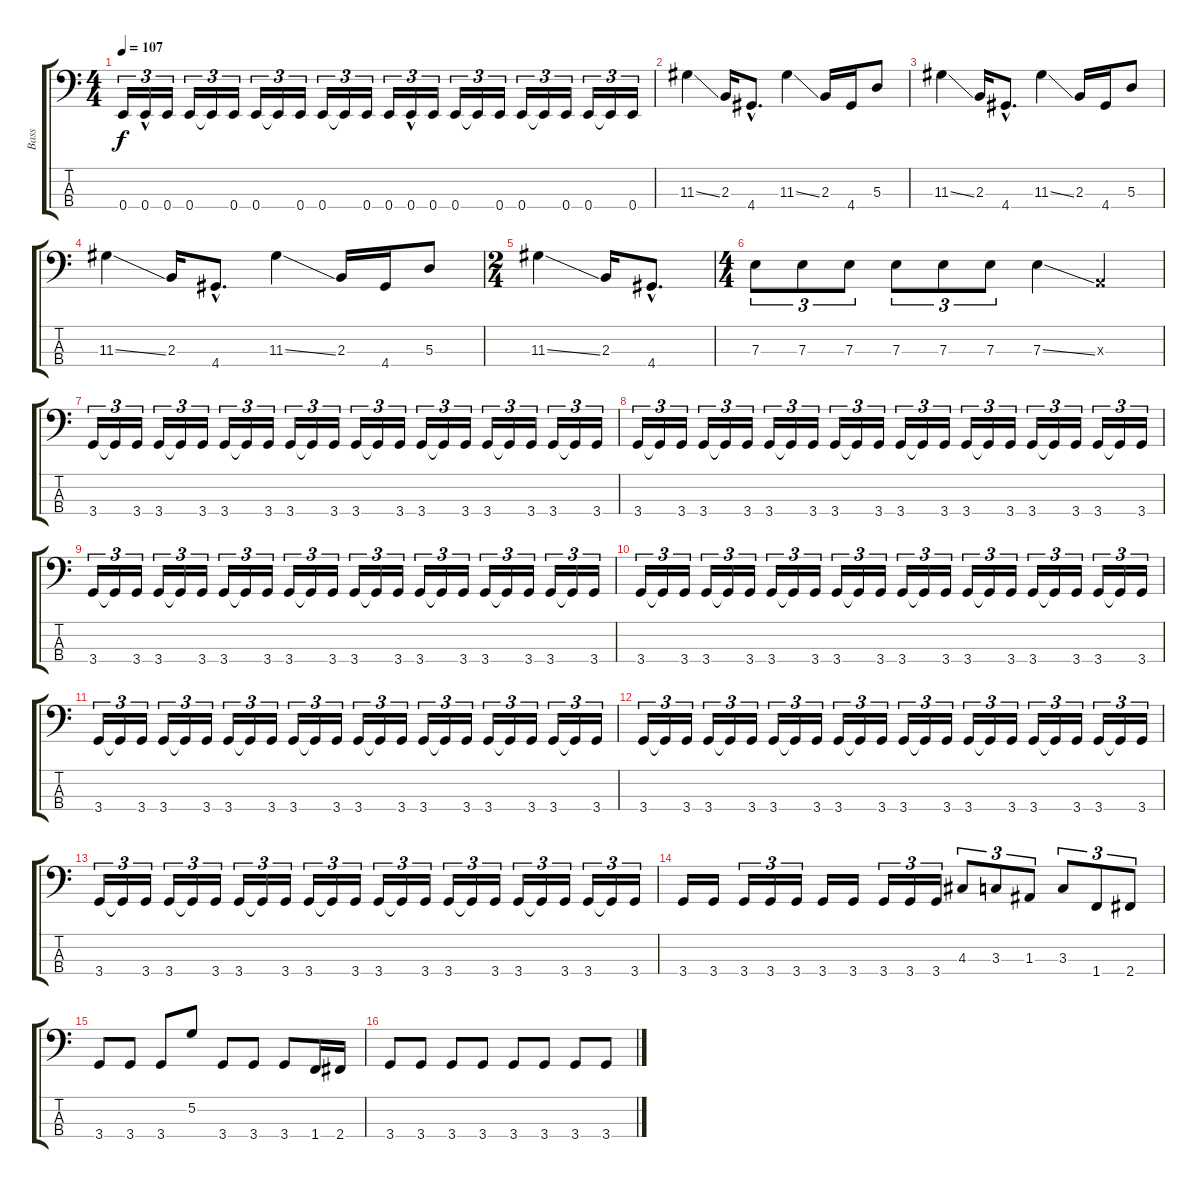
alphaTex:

\track ("Bass" "Bass") {instrument electricbasspick}
\staff {score tabs}
\tuning (G2 D2 A1 E1) {hide}
\ts (4 4)
\tempo 107
\clef f4
\ks c
0.4.16{tu (3 2) dy f} 0.4{hac}.16{tu (3 2)} 0.4.16{tu (3 2)} 0.4.16{tu (3 2)} 0.4{t}.16{tu (3 2)} 0.4.16{tu (3 2)} 0.4.16{tu (3 2)} 0.4{t}.16{tu (3 2)} 0.4.16{tu (3 2)} 0.4.16{tu (3 2)} 0.4{t}.16{tu (3 2)} 0.4.16{tu (3 2)} 0.4.16{tu (3 2)} 0.4{hac}.16{tu (3 2)} 0.4.16{tu (3 2)} 0.4.16{tu (3 2)} 0.4{t}.16{tu (3 2)} 0.4.16{tu (3 2)} 0.4.16{tu (3 2)} 0.4{t}.16{tu (3 2)} 0.4.16{tu (3 2)} 0.4.16{tu (3 2)} 0.4{t}.16{tu (3 2)} 0.4.16{tu (3 2)} |
11.3{ss}.4 2.3.16 4.4{hac}.8{d} 11.3{ss}.4 2.3.16 4.4.16 5.3.8 |
11.3{ss}.4 2.3.16 4.4{hac}.8{d} 11.3{ss}.4 2.3.16 4.4.16 5.3.8 |
11.3{ss}.4 2.3.16 4.4{hac}.8{d} 11.3{ss}.4 2.3.16 4.4.16 5.3.8 |
\ts (2 4)
11.3{ss}.4 2.3.16 4.4{hac}.8{d} |
\ts (4 4)
7.3.8{tu (3 2)} 7.3.8{tu (3 2)} 7.3.8{tu (3 2)} 7.3.8{tu (3 2)} 7.3.8{tu (3 2)} 7.3.8{tu (3 2)} 7.3{ss}.4 0.3{x}.4 |
3.4.16{tu (3 2)} 3.4{t}.16{tu (3 2)} 3.4.16{tu (3 2)} 3.4.16{tu (3 2)} 3.4{t}.16{tu (3 2)} 3.4.16{tu (3 2)} 3.4.16{tu (3 2)} 3.4{t}.16{tu (3 2)} 3.4.16{tu (3 2)} 3.4.16{tu (3 2)} 3.4{t}.16{tu (3 2)} 3.4.16{tu (3 2)} 3.4.16{tu (3 2)} 3.4{t}.16{tu (3 2)} 3.4.16{tu (3 2)} 3.4.16{tu (3 2)} 3.4{t}.16{tu (3 2)} 3.4.16{tu (3 2)} 3.4.16{tu (3 2)} 3.4{t}.16{tu (3 2)} 3.4.16{tu (3 2)} 3.4.16{tu (3 2)} 3.4{t}.16{tu (3 2)} 3.4.16{tu (3 2)} |
3.4.16{tu (3 2)} 3.4{t}.16{tu (3 2)} 3.4.16{tu (3 2)} 3.4.16{tu (3 2)} 3.4{t}.16{tu (3 2)} 3.4.16{tu (3 2)} 3.4.16{tu (3 2)} 3.4{t}.16{tu (3 2)} 3.4.16{tu (3 2)} 3.4.16{tu (3 2)} 3.4{t}.16{tu (3 2)} 3.4.16{tu (3 2)} 3.4.16{tu (3 2)} 3.4{t}.16{tu (3 2)} 3.4.16{tu (3 2)} 3.4.16{tu (3 2)} 3.4{t}.16{tu (3 2)} 3.4.16{tu (3 2)} 3.4.16{tu (3 2)} 3.4{t}.16{tu (3 2)} 3.4.16{tu (3 2)} 3.4.16{tu (3 2)} 3.4{t}.16{tu (3 2)} 3.4.16{tu (3 2)} |
3.4.16{tu (3 2)} 3.4{t}.16{tu (3 2)} 3.4.16{tu (3 2)} 3.4.16{tu (3 2)} 3.4{t}.16{tu (3 2)} 3.4.16{tu (3 2)} 3.4.16{tu (3 2)} 3.4{t}.16{tu (3 2)} 3.4.16{tu (3 2)} 3.4.16{tu (3 2)} 3.4{t}.16{tu (3 2)} 3.4.16{tu (3 2)} 3.4.16{tu (3 2)} 3.4{t}.16{tu (3 2)} 3.4.16{tu (3 2)} 3.4.16{tu (3 2)} 3.4{t}.16{tu (3 2)} 3.4.16{tu (3 2)} 3.4.16{tu (3 2)} 3.4{t}.16{tu (3 2)} 3.4.16{tu (3 2)} 3.4.16{tu (3 2)} 3.4{t}.16{tu (3 2)} 3.4.16{tu (3 2)} |
3.4.16{tu (3 2)} 3.4{t}.16{tu (3 2)} 3.4.16{tu (3 2)} 3.4.16{tu (3 2)} 3.4{t}.16{tu (3 2)} 3.4.16{tu (3 2)} 3.4.16{tu (3 2)} 3.4{t}.16{tu (3 2)} 3.4.16{tu (3 2)} 3.4.16{tu (3 2)} 3.4{t}.16{tu (3 2)} 3.4.16{tu (3 2)} 3.4.16{tu (3 2)} 3.4{t}.16{tu (3 2)} 3.4.16{tu (3 2)} 3.4.16{tu (3 2)} 3.4{t}.16{tu (3 2)} 3.4.16{tu (3 2)} 3.4.16{tu (3 2)} 3.4{t}.16{tu (3 2)} 3.4.16{tu (3 2)} 3.4.16{tu (3 2)} 3.4{t}.16{tu (3 2)} 3.4.16{tu (3 2)} |
3.4.16{tu (3 2)} 3.4{t}.16{tu (3 2)} 3.4.16{tu (3 2)} 3.4.16{tu (3 2)} 3.4{t}.16{tu (3 2)} 3.4.16{tu (3 2)} 3.4.16{tu (3 2)} 3.4{t}.16{tu (3 2)} 3.4.16{tu (3 2)} 3.4.16{tu (3 2)} 3.4{t}.16{tu (3 2)} 3.4.16{tu (3 2)} 3.4.16{tu (3 2)} 3.4{t}.16{tu (3 2)} 3.4.16{tu (3 2)} 3.4.16{tu (3 2)} 3.4{t}.16{tu (3 2)} 3.4.16{tu (3 2)} 3.4.16{tu (3 2)} 3.4{t}.16{tu (3 2)} 3.4.16{tu (3 2)} 3.4.16{tu (3 2)} 3.4{t}.16{tu (3 2)} 3.4.16{tu (3 2)} |
3.4.16{tu (3 2)} 3.4{t}.16{tu (3 2)} 3.4.16{tu (3 2)} 3.4.16{tu (3 2)} 3.4{t}.16{tu (3 2)} 3.4.16{tu (3 2)} 3.4.16{tu (3 2)} 3.4{t}.16{tu (3 2)} 3.4.16{tu (3 2)} 3.4.16{tu (3 2)} 3.4{t}.16{tu (3 2)} 3.4.16{tu (3 2)} 3.4.16{tu (3 2)} 3.4{t}.16{tu (3 2)} 3.4.16{tu (3 2)} 3.4.16{tu (3 2)} 3.4{t}.16{tu (3 2)} 3.4.16{tu (3 2)} 3.4.16{tu (3 2)} 3.4{t}.16{tu (3 2)} 3.4.16{tu (3 2)} 3.4.16{tu (3 2)} 3.4{t}.16{tu (3 2)} 3.4.16{tu (3 2)} |
3.4.16{tu (3 2)} 3.4{t}.16{tu (3 2)} 3.4.16{tu (3 2)} 3.4.16{tu (3 2)} 3.4{t}.16{tu (3 2)} 3.4.16{tu (3 2)} 3.4.16{tu (3 2)} 3.4{t}.16{tu (3 2)} 3.4.16{tu (3 2)} 3.4.16{tu (3 2)} 3.4{t}.16{tu (3 2)} 3.4.16{tu (3 2)} 3.4.16{tu (3 2)} 3.4{t}.16{tu (3 2)} 3.4.16{tu (3 2)} 3.4.16{tu (3 2)} 3.4{t}.16{tu (3 2)} 3.4.16{tu (3 2)} 3.4.16{tu (3 2)} 3.4{t}.16{tu (3 2)} 3.4.16{tu (3 2)} 3.4.16{tu (3 2)} 3.4{t}.16{tu (3 2)} 3.4.16{tu (3 2)} |
3.4.16 3.4.16 3.4.16{tu (3 2)} 3.4.16{tu (3 2)} 3.4.16{tu (3 2)} 3.4.16 3.4.16 3.4.16{tu (3 2)} 3.4.16{tu (3 2)} 3.4.16{tu (3 2)} 4.3.8{tu (3 2)} 3.3.8{tu (3 2)} 1.3.8{tu (3 2)} 3.3.8{tu (3 2)} 1.4.8{tu (3 2)} 2.4.8{tu (3 2)} |
3.4.8 3.4.8 3.4.8 5.2.8 3.4.8 3.4.8 3.4.8 1.4.16 2.4.16 |
3.4.8 3.4.8 3.4.8 3.4.8 3.4.8 3.4.8 3.4.8 3.4.8
